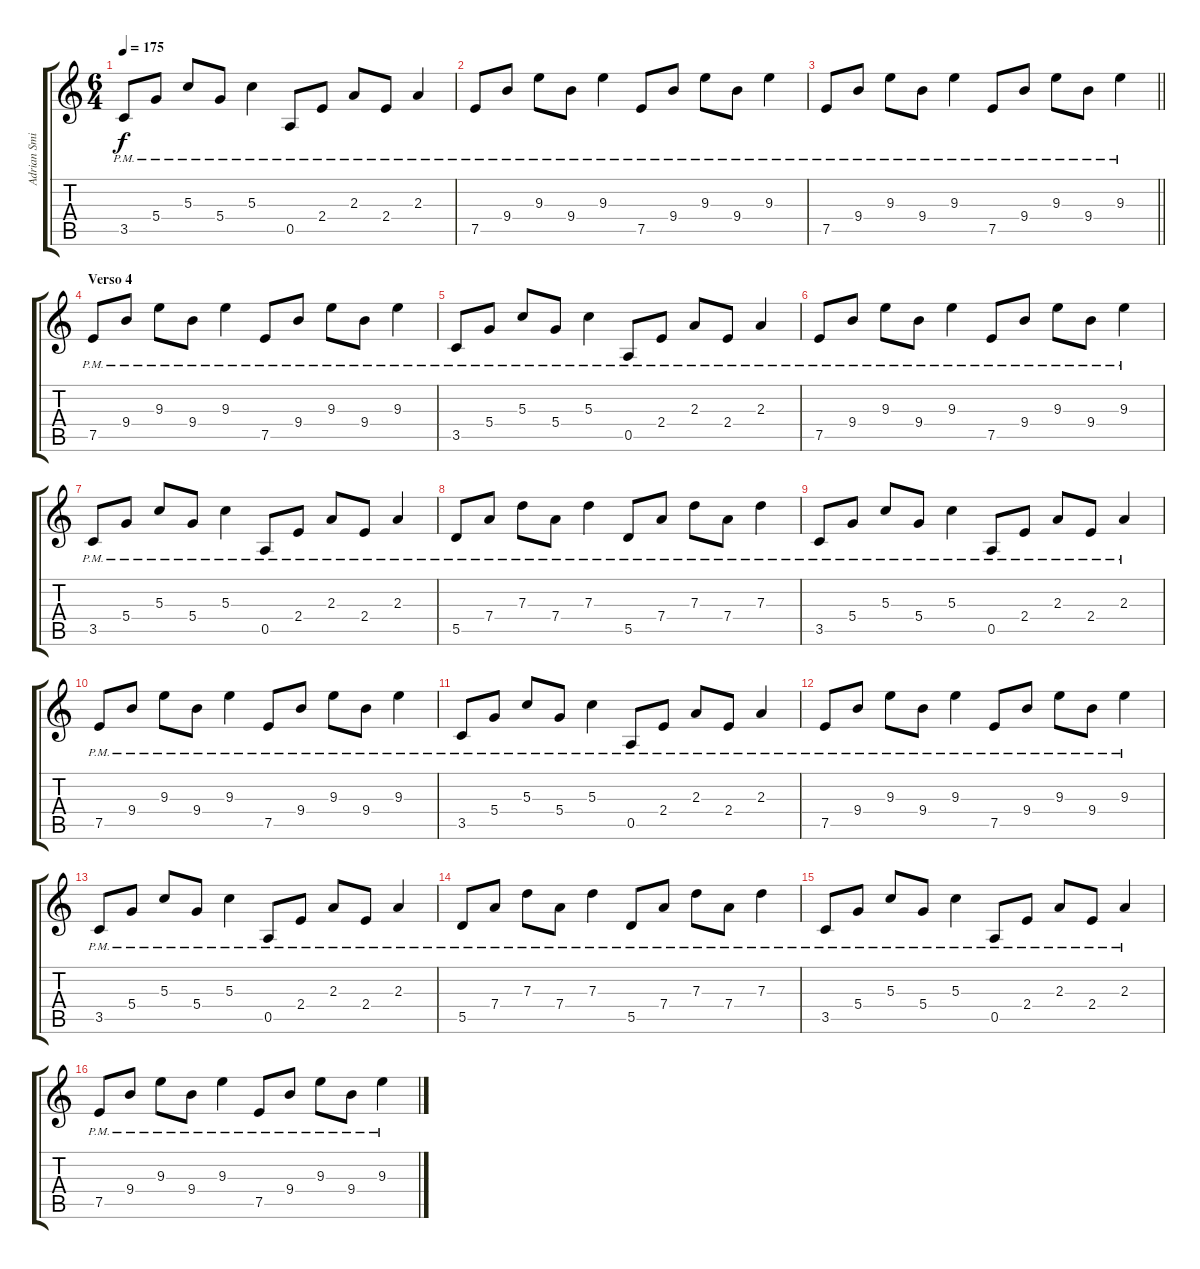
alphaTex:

\track ("Adrian Smith" "Adrian Smi") {instrument distortionguitar}
\staff {score tabs}
\tuning (E4 B3 G3 D3 A2 E2) {hide}
\ts (6 4)
\tempo 175
\clef g2
\ks c
3.5{pm}.8{dy f} 5.4{pm}.8 5.3{pm}.8 5.4{pm}.8 5.3{pm}.4 0.5{pm}.8 2.4{pm}.8 2.3{pm}.8 2.4{pm}.8 2.3{pm}.4 |
7.5{pm}.8 9.4{pm}.8 9.3{pm}.8 9.4{pm}.8 9.3{pm}.4 7.5{pm}.8 9.4{pm}.8 9.3{pm}.8 9.4{pm}.8 9.3{pm}.4 |
\barLineRight lightlight
7.5{pm}.8 9.4{pm}.8 9.3{pm}.8 9.4{pm}.8 9.3{pm}.4 7.5{pm}.8 9.4{pm}.8 9.3{pm}.8 9.4{pm}.8 9.3{pm}.4 |
\section ("" "Verso 4")
7.5{pm}.8 9.4{pm}.8 9.3{pm}.8 9.4{pm}.8 9.3{pm}.4 7.5{pm}.8 9.4{pm}.8 9.3{pm}.8 9.4{pm}.8 9.3{pm}.4 |
3.5{pm}.8 5.4{pm}.8 5.3{pm}.8 5.4{pm}.8 5.3{pm}.4 0.5{pm}.8 2.4{pm}.8 2.3{pm}.8 2.4{pm}.8 2.3{pm}.4 |
7.5{pm}.8 9.4{pm}.8 9.3{pm}.8 9.4{pm}.8 9.3{pm}.4 7.5{pm}.8 9.4{pm}.8 9.3{pm}.8 9.4{pm}.8 9.3{pm}.4 |
3.5{pm}.8 5.4{pm}.8 5.3{pm}.8 5.4{pm}.8 5.3{pm}.4 0.5{pm}.8 2.4{pm}.8 2.3{pm}.8 2.4{pm}.8 2.3{pm}.4 |
5.5{pm}.8 7.4{pm}.8 7.3{pm}.8 7.4{pm}.8 7.3{pm}.4 5.5{pm}.8 7.4{pm}.8 7.3{pm}.8 7.4{pm}.8 7.3{pm}.4 |
3.5{pm}.8 5.4{pm}.8 5.3{pm}.8 5.4{pm}.8 5.3{pm}.4 0.5{pm}.8 2.4{pm}.8 2.3{pm}.8 2.4{pm}.8 2.3{pm}.4 |
7.5{pm}.8 9.4{pm}.8 9.3{pm}.8 9.4{pm}.8 9.3{pm}.4 7.5{pm}.8 9.4{pm}.8 9.3{pm}.8 9.4{pm}.8 9.3{pm}.4 |
3.5{pm}.8 5.4{pm}.8 5.3{pm}.8 5.4{pm}.8 5.3{pm}.4 0.5{pm}.8 2.4{pm}.8 2.3{pm}.8 2.4{pm}.8 2.3{pm}.4 |
7.5{pm}.8 9.4{pm}.8 9.3{pm}.8 9.4{pm}.8 9.3{pm}.4 7.5{pm}.8 9.4{pm}.8 9.3{pm}.8 9.4{pm}.8 9.3{pm}.4 |
3.5{pm}.8 5.4{pm}.8 5.3{pm}.8 5.4{pm}.8 5.3{pm}.4 0.5{pm}.8 2.4{pm}.8 2.3{pm}.8 2.4{pm}.8 2.3{pm}.4 |
5.5{pm}.8 7.4{pm}.8 7.3{pm}.8 7.4{pm}.8 7.3{pm}.4 5.5{pm}.8 7.4{pm}.8 7.3{pm}.8 7.4{pm}.8 7.3{pm}.4 |
3.5{pm}.8 5.4{pm}.8 5.3{pm}.8 5.4{pm}.8 5.3{pm}.4 0.5{pm}.8 2.4{pm}.8 2.3{pm}.8 2.4{pm}.8 2.3{pm}.4 |
7.5{pm}.8 9.4{pm}.8 9.3{pm}.8 9.4{pm}.8 9.3{pm}.4 7.5{pm}.8 9.4{pm}.8 9.3{pm}.8 9.4{pm}.8 9.3{pm}.4
